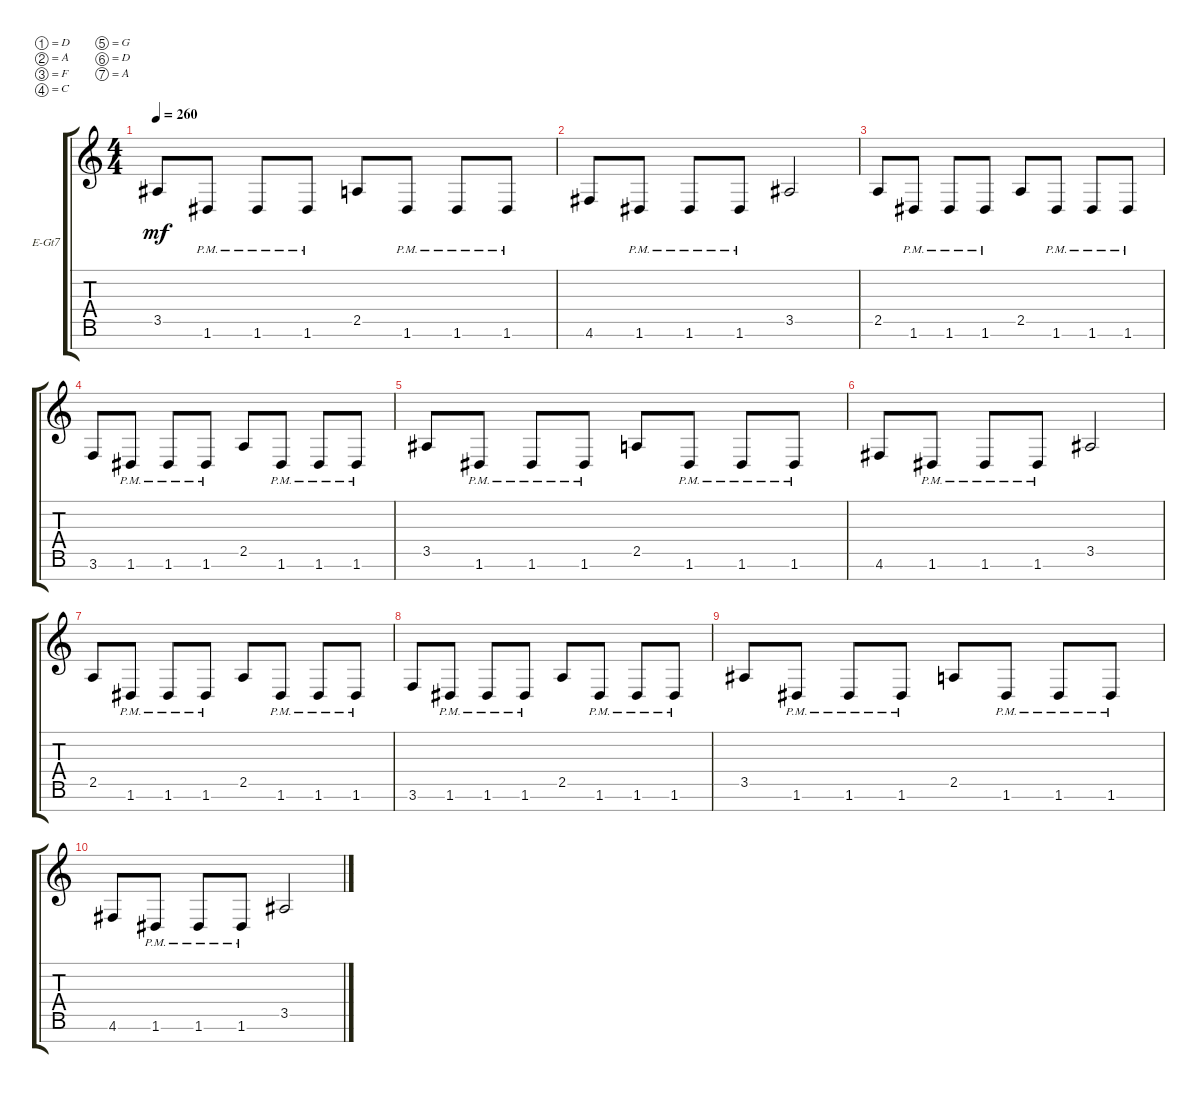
\defaultSystemsLayout 4
\bracketExtendMode groupsimilarinstruments
\firstSystemTrackNameOrientation horizontal
\otherSystemsTrackNameOrientation horizontal
\track ("Electric Guitar" "E-Gt7") {instrument overdrivenguitar}
\staff {score tabs}
\tuning (D4 A3 F3 C3 G2 D2 A1)
\ts (4 4)
\tempo 260
\clef g2
\ks c
3.5.8{dy mf} 1.6{pm}.8 1.6{pm}.8 1.6{pm}.8 2.5.8 1.6{pm}.8 1.6{pm}.8 1.6{pm}.8 |
4.6.8 1.6{pm}.8 1.6{pm}.8 1.6{pm}.8 3.5.2 |
2.5.8 1.6{pm}.8 1.6{pm}.8 1.6{pm}.8 2.5.8 1.6{pm}.8 1.6{pm}.8 1.6{pm}.8 |
3.6.8 1.6{pm}.8 1.6{pm}.8 1.6{pm}.8 2.5.8 1.6{pm}.8 1.6{pm}.8 1.6{pm}.8 |
3.5.8 1.6{pm}.8 1.6{pm}.8 1.6{pm}.8 2.5.8 1.6{pm}.8 1.6{pm}.8 1.6{pm}.8 |
4.6.8 1.6{pm}.8 1.6{pm}.8 1.6{pm}.8 3.5.2 |
2.5.8 1.6{pm}.8 1.6{pm}.8 1.6{pm}.8 2.5.8 1.6{pm}.8 1.6{pm}.8 1.6{pm}.8 |
3.6.8 1.6{pm}.8 1.6{pm}.8 1.6{pm}.8 2.5.8 1.6{pm}.8 1.6{pm}.8 1.6{pm}.8 |
3.5.8 1.6{pm}.8 1.6{pm}.8 1.6{pm}.8 2.5.8 1.6{pm}.8 1.6{pm}.8 1.6{pm}.8 |
4.6.8 1.6{pm}.8 1.6{pm}.8 1.6{pm}.8 3.5.2
